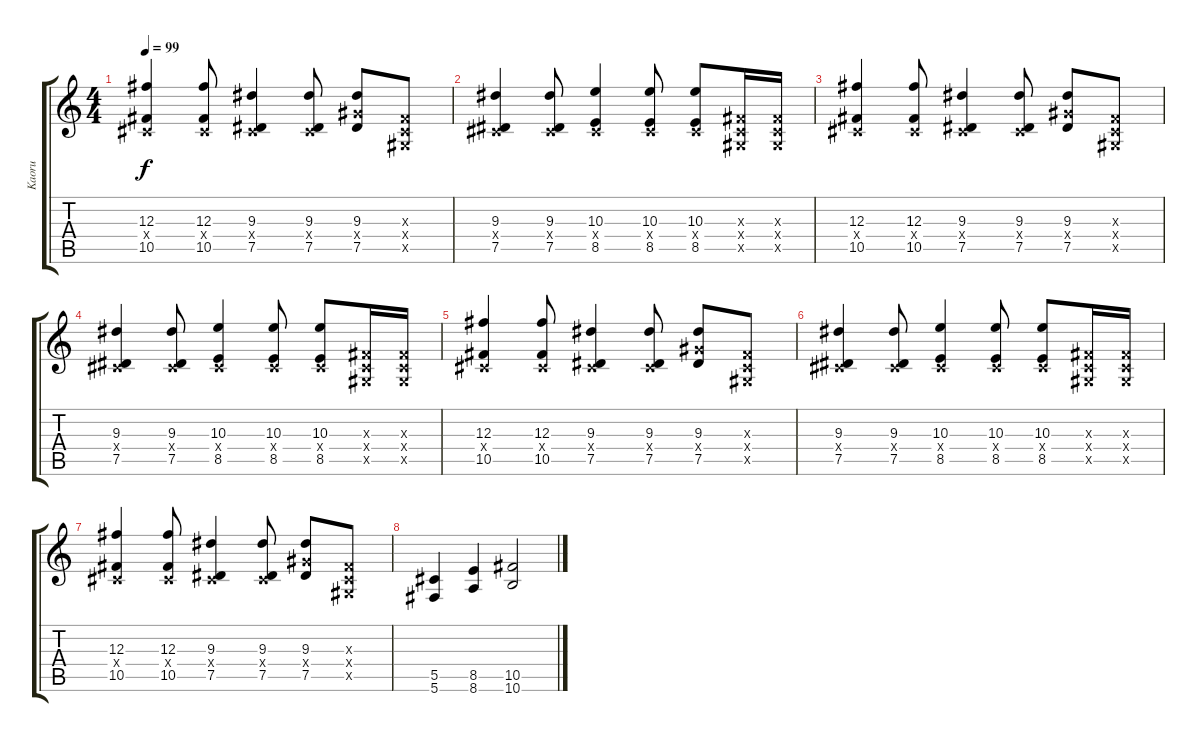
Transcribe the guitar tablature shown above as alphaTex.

\track ("Kaoru" "Kaoru") {instrument electricguitarjazz}
\staff {score tabs}
\tuning (Eb4 Bb3 Gb3 Db3 Ab2 Db2) {hide}
\ts (4 4)
\tempo 99
\clef g2
\ks c
(12.3 0.4{x} 10.5).4{dy f} (12.3 0.4{x} 10.5).8 (9.3 0.4{x} 7.5).4 (9.3 0.4{x} 7.5).8 (9.3 7.4{x} 7.5).8 (0.3{x} 0.4{x} 0.5{x}).8 |
(9.3 0.4{x} 7.5).4 (9.3 0.4{x} 7.5).8 (10.3 0.4{x} 8.5).4 (10.3 0.4{x} 8.5).8 (10.3 0.4{x} 8.5).8 (0.3{x} 0.4{x} 0.5{x}).16 (0.3{x} 0.4{x} 0.5{x}).16 |
(12.3 0.4{x} 10.5).4 (12.3 0.4{x} 10.5).8 (9.3 0.4{x} 7.5).4 (9.3 0.4{x} 7.5).8 (9.3 7.4{x} 7.5).8 (0.3{x} 0.4{x} 0.5{x}).8 |
(9.3 0.4{x} 7.5).4 (9.3 0.4{x} 7.5).8 (10.3 0.4{x} 8.5).4 (10.3 0.4{x} 8.5).8 (10.3 0.4{x} 8.5).8 (0.3{x} 0.4{x} 0.5{x}).16 (0.3{x} 0.4{x} 0.5{x}).16 |
(12.3 0.4{x} 10.5).4 (12.3 0.4{x} 10.5).8 (9.3 0.4{x} 7.5).4 (9.3 0.4{x} 7.5).8 (9.3 7.4{x} 7.5).8 (0.3{x} 0.4{x} 0.5{x}).8 |
(9.3 0.4{x} 7.5).4 (9.3 0.4{x} 7.5).8 (10.3 0.4{x} 8.5).4 (10.3 0.4{x} 8.5).8 (10.3 0.4{x} 8.5).8 (0.3{x} 0.4{x} 0.5{x}).16 (0.3{x} 0.4{x} 0.5{x}).16 |
(12.3 0.4{x} 10.5).4 (12.3 0.4{x} 10.5).8 (9.3 0.4{x} 7.5).4 (9.3 0.4{x} 7.5).8 (9.3 7.4{x} 7.5).8 (0.3{x} 0.4{x} 0.5{x}).8 |
(5.5 5.6).4 (8.5 8.6).4 (10.5 10.6).2
